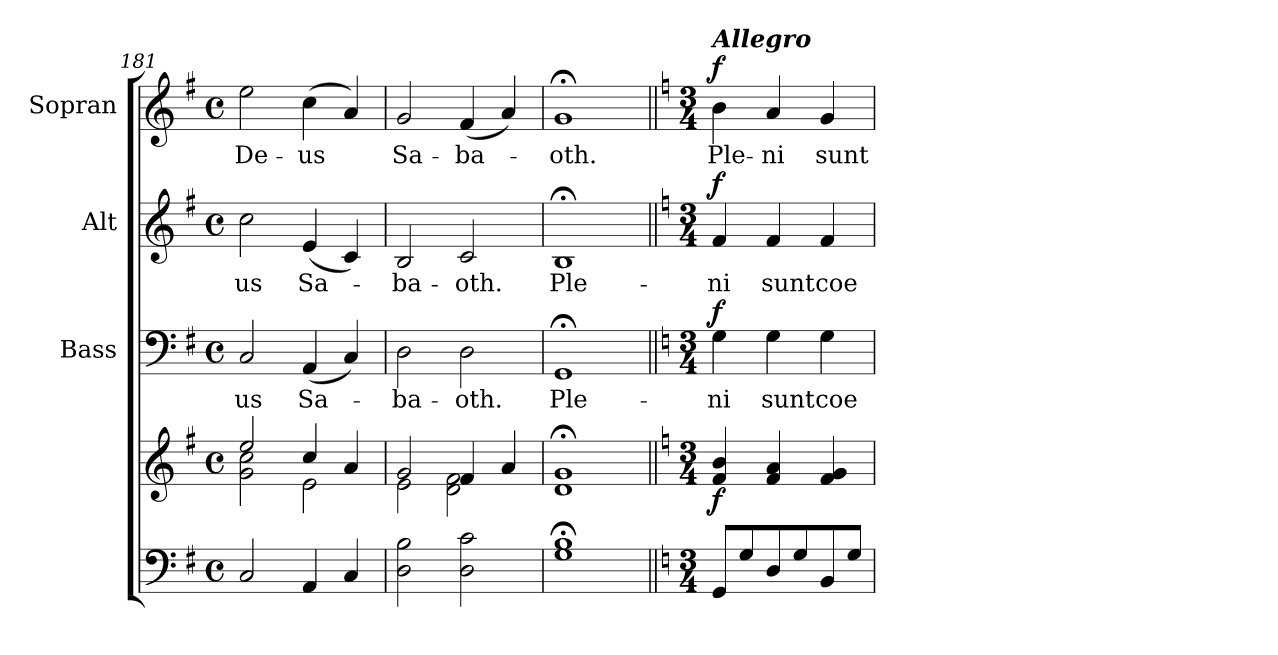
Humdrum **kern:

**kern	**kern	**dynam	**kern	**text	**dynam	**kern	**text	**dynam	**kern	**text	**dynam
*part4	*part4	*part4	*part3	*part3	*part3	*part2	*part2	*part2	*part1	*part1	*part1
*staff5	*staff4	*staff4/5	*staff3	*staff3	*staff3	*staff2	*staff2	*staff2	*staff1	*staff1	*staff1
*	*	*	*I"Bass	*	*	*I"Alt	*	*	*I"Sopran	*	*
*	*	*	*I'B.	*	*	*I'A.	*	*	*I'S.	*	*
*clefF4	*clefG2	*	*clefF4	*	*	*clefG2	*	*	*clefG2	*	*
*k[f#]	*k[f#]	*	*k[f#]	*	*	*k[f#]	*	*	*k[f#]	*	*
*G:	*G:	*	*G:	*	*	*G:	*	*	*G:	*	*
*M4/4	*M4/4	*	*M4/4	*	*	*M4/4	*	*	*M4/4	*	*
*met(c)	*met(c)	*	*met(c)	*	*	*met(c)	*	*	*met(c)	*	*
=181	=181	=181	=181	=181	=181	=181	=181	=181	=181	=181	=181
*	*^	*	*	*	*	*	*	*	*	*	*
!	!	!	!	!	!LO:LY:b	!	!	!LO:LY:b	!	!	!LO:LY:b	!
2C/	2ee/	2g\ 2cc\	.	2C/	-us	.	2cc\	-us	.	2ee\	De-	.
!	!	!	!	!	!LO:LY:b	!	!	!LO:LY:b	!	!	!LO:LY:b	!
4AA/	4cc/	2e\	.	(<4AA/	Sa-	.	(<4e/	Sa-	.	(>4cc\	-us	.
4C/	4a/	.	.	4C/)	.	.	4c/)	.	.	4a/)	.	.
!!LO:PB:g=z
=182	=182	=182	=182	=182	=182	=182	=182	=182	=182	=182	=182	=182
!	!	!	!	!	!LO:LY:b	!	!	!LO:LY:b	!	!	!LO:LY:b	!
2D\ 2B\	2g/	2e\	.	2D\	-ba-	.	2B/	-ba-	.	2g/	Sa-	.
!	!	!	!	!	!LO:LY:b	!	!	!LO:LY:b	!	!	!LO:LY:b	!
2D\ 2c\	4f#/	2d\ 2f#\	.	2D\	-oth.	.	2c/	-oth.	.	(<4f#/	-ba-	.
.	4a/	.	.	.	.	.	.	.	.	4a/)	.	.
=183	=183	=183	=183	=183	=183	=183	=183	=183	=183	=183	=183	=183
!	!	!	!	!	!LO:LY:b	!	!	!LO:LY:b	!	!	!LO:LY:b	!
1G;< 1B;<	1g;<	1d	.	1GG;<	Ple-	.	1B;<	Ple-	.	1g;<	-oth.	.
*	*v	*v	*	*	*	*	*	*	*	*	*	*
=184||	=184||	=184||	=184||	=184||	=184||	=184||	=184||	=184||	=184||	=184||	=184||
*k[]	*k[]	*	*k[]	*	*	*k[]	*	*	*k[]	*	*
*C:	*C:	*	*C:	*	*	*C:	*	*	*C:	*	*
*M3/4	*M3/4	*	*M3/4	*	*	*M3/4	*	*	*M3/4	*	*
*	*^	*	*	*	*	*	*	*	*	*	*
!	!	!	!	!	!	!	!	!	!	!LO:TX:a:Bi:t=Allegro	!	!
!	!	!	!LO:DY:b	!	!LO:LY:b	!LO:DY:a	!	!LO:LY:b	!LO:DY:a	!	!LO:LY:b	!LO:DY:b
*	*v	*v	*	*	*	*	*	*	*	*	*	*
8GG/L	4f/ 4b/	f	4G\	-ni	f	4f/	-ni	f	4b\	Ple-	f
8G/	.	.	.	.	.	.	.	.	.	.	.
!	!	!	!	!LO:LY:b	!	!	!LO:LY:b	!	!	!LO:LY:b	!
8D/	4f/ 4a/	.	4G\	sunt	.	4f/	sunt	.	4a/	-ni	.
8G/	.	.	.	.	.	.	.	.	.	.	.
!	!	!	!	!LO:LY:b	!	!	!LO:LY:b	!	!	!LO:LY:b	!
8BB/	4f/ 4g/	.	4G\	coe-	.	4f/	coe-	.	4g/	sunt	.
8G/J	.	.	.	.	.	.	.	.	.	.	.
=	=	=	=	=	=	=	=	=	=	=	=
*-	*-	*-	*-	*-	*-	*-	*-	*-	*-	*-	*-
